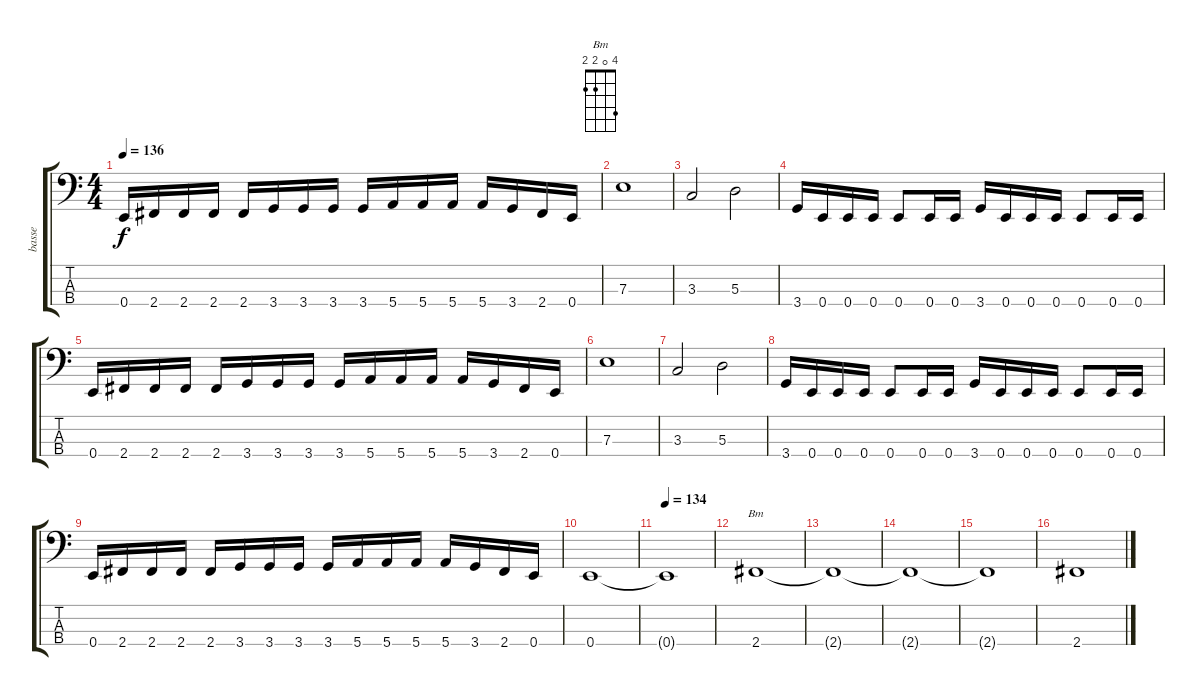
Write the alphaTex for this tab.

\track ("basse" "basse") {instrument electricbassfinger}
\staff {score tabs}
\tuning (G2 D2 A1 E1) {hide}
\chord ("Bm" 4 0 2 2)
\ts (4 4)
\tempo 136
\clef f4
\ks c
0.4.16{dy f} 2.4.16 2.4.16 2.4.16 2.4.16 3.4.16 3.4.16 3.4.16 3.4.16 5.4.16 5.4.16 5.4.16 5.4.16 3.4.16 2.4.16 0.4.16 |
7.3.1 |
3.3.2 5.3.2 |
3.4.16 0.4.16 0.4.16 0.4.16 0.4.8 0.4.16 0.4.16 3.4.16 0.4.16 0.4.16 0.4.16 0.4.8 0.4.16 0.4.16 |
0.4.16 2.4.16 2.4.16 2.4.16 2.4.16 3.4.16 3.4.16 3.4.16 3.4.16 5.4.16 5.4.16 5.4.16 5.4.16 3.4.16 2.4.16 0.4.16 |
7.3.1 |
3.3.2 5.3.2 |
3.4.16 0.4.16 0.4.16 0.4.16 0.4.8 0.4.16 0.4.16 3.4.16 0.4.16 0.4.16 0.4.16 0.4.8 0.4.16 0.4.16 |
0.4.16 2.4.16 2.4.16 2.4.16 2.4.16 3.4.16 3.4.16 3.4.16 3.4.16 5.4.16 5.4.16 5.4.16 5.4.16 3.4.16 2.4.16 0.4.16 |
0.4.1 |
\tempo 134
0.4{t}.1 |
2.4.1{ch "Bm"} |
2.4{t}.1 |
2.4{t}.1 |
2.4{t}.1 |
2.4.1
